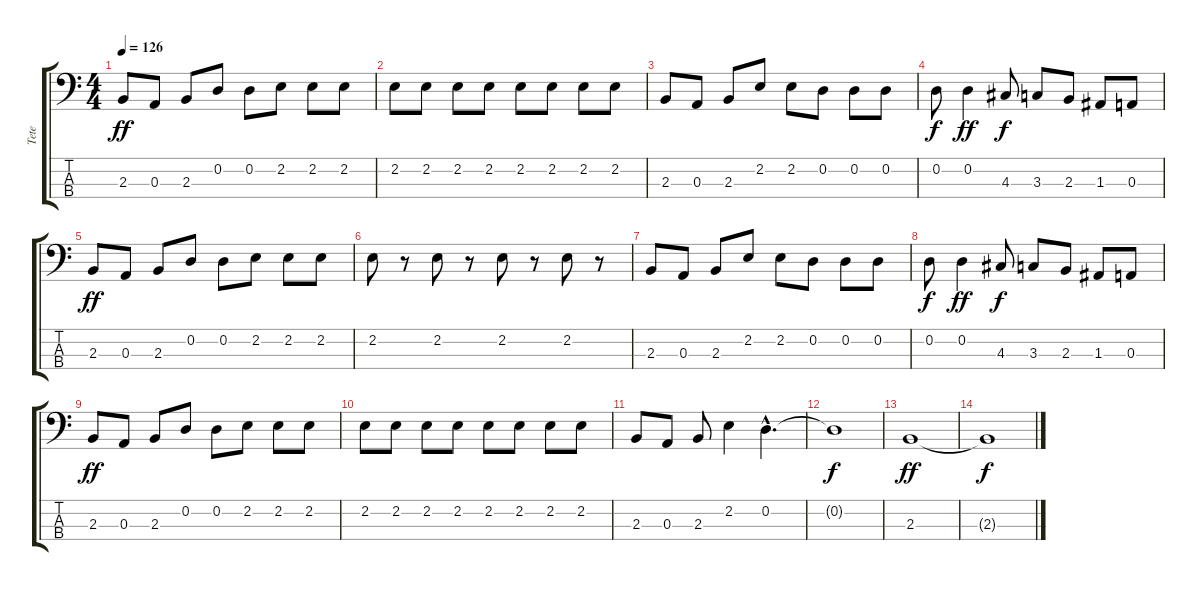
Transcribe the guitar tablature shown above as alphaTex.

\track ("Tete" "Tete") {instrument slapbass2}
\staff {score tabs}
\tuning (G2 D2 A1 E1) {hide}
\ts (4 4)
\tempo 126
\clef f4
\ks c
2.3.8{dy ff} 0.3.8 2.3.8 0.2.8 0.2.8 2.2.8 2.2.8 2.2.8 |
2.2.8 2.2.8 2.2.8 2.2.8 2.2.8 2.2.8 2.2.8 2.2.8 |
2.3.8 0.3.8 2.3.8 2.2.8 2.2.8 0.2.8 0.2.8 0.2.8 |
0.2.8{dy f} 0.2.4{dy ff} 4.3.8{dy f} 3.3.8 2.3.8 1.3.8 0.3.8 |
2.3.8{dy ff} 0.3.8 2.3.8 0.2.8 0.2.8 2.2.8 2.2.8 2.2.8 |
2.2.8 r.8 2.2.8 r.8 2.2.8 r.8 2.2.8 r.8 |
2.3.8 0.3.8 2.3.8 2.2.8 2.2.8 0.2.8 0.2.8 0.2.8 |
0.2.8{dy f} 0.2.4{dy ff} 4.3.8{dy f} 3.3.8 2.3.8 1.3.8 0.3.8 |
2.3.8{dy ff} 0.3.8 2.3.8 0.2.8 0.2.8 2.2.8 2.2.8 2.2.8 |
2.2.8 2.2.8 2.2.8 2.2.8 2.2.8 2.2.8 2.2.8 2.2.8 |
2.3.8 0.3.8 2.3.8 2.2.4 0.2{hac}.4{d} |
0.2{t}.1{dy f} |
2.3.1{dy ff} |
2.3{t}.1{dy f}
